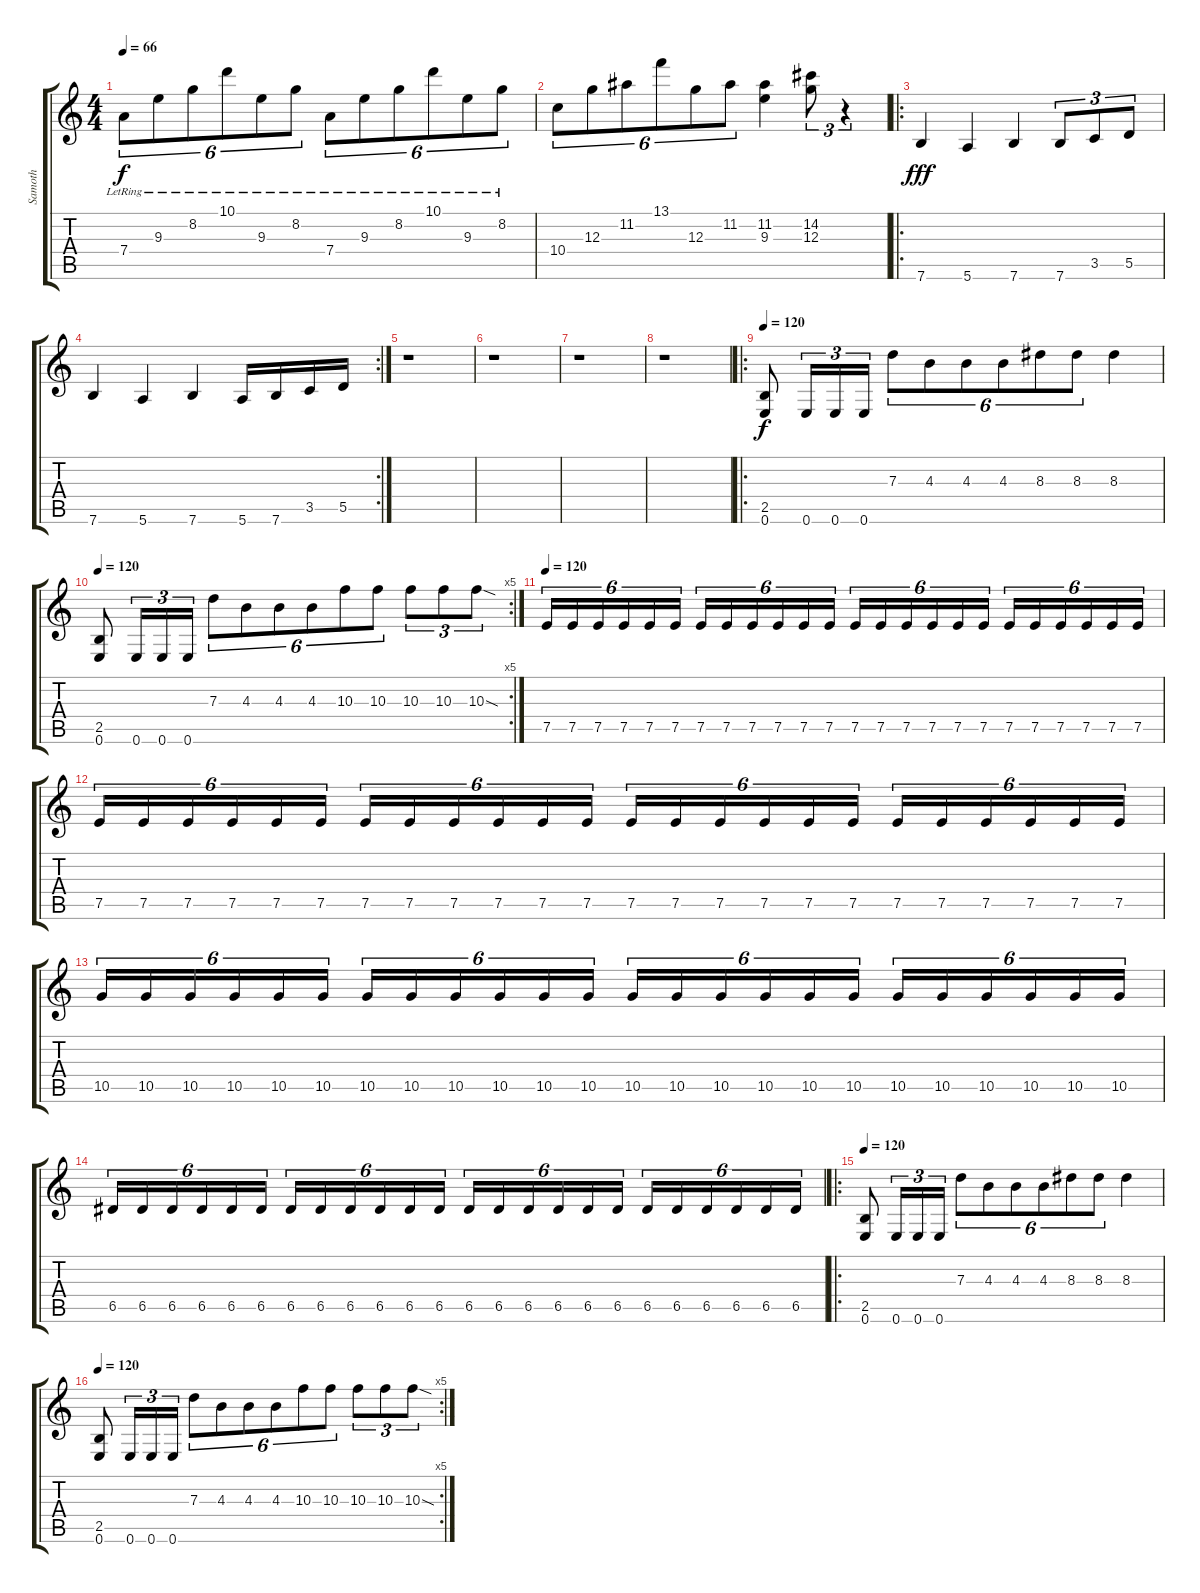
\track ("Samoth" "Samoth") {instrument distortionguitar}
\staff {score tabs}
\tuning (E4 B3 G3 D3 A2 E2) {hide}
\ts (4 4)
\tempo 66
\clef g2
\ks c
7.4{lr}.8{tu (6 4) dy f} 9.3{lr}.8{tu (6 4)} 8.2{lr}.8{tu (6 4)} 10.1{lr}.8{tu (6 4)} 9.3{lr}.8{tu (6 4)} 8.2{lr}.8{tu (6 4)} 7.4{lr}.8{tu (6 4)} 9.3{lr}.8{tu (6 4)} 8.2{lr}.8{tu (6 4)} 10.1{lr}.8{tu (6 4)} 9.3{lr}.8{tu (6 4)} 8.2{lr}.8{tu (6 4)} |
10.4.8{tu (6 4)} 12.3.8{tu (6 4)} 11.2.8{tu (6 4)} 13.1.8{tu (6 4)} 12.3.8{tu (6 4)} 11.2.8{tu (6 4)} (11.2 9.3).4 (14.2 12.3).8{tu (3 2)} r.4{tu (3 2)} |
\ro
7.6.4{dy fff} 5.6.4 7.6.4 7.6.8{tu (3 2)} 3.5.8{tu (3 2)} 5.5.8{tu (3 2)} |
\rc 2
7.6.4 5.6.4 7.6.4 5.6.16 7.6.16 3.5.16 5.5.16 |
r.1 |
r.1 |
r.1 |
r.1 |
\ro
\tempo 120
(2.5 0.6).8{dy f} 0.6.16{tu (3 2)} 0.6.16{tu (3 2)} 0.6.16{tu (3 2)} 7.3.8{tu (6 4)} 4.3.8{tu (6 4)} 4.3.8{tu (6 4)} 4.3.8{tu (6 4)} 8.3.8{tu (6 4)} 8.3.8{tu (6 4)} 8.3.4 |
\rc 5
\tempo 120
(2.5 0.6).8 0.6.16{tu (3 2)} 0.6.16{tu (3 2)} 0.6.16{tu (3 2)} 7.3.8{tu (6 4)} 4.3.8{tu (6 4)} 4.3.8{tu (6 4)} 4.3.8{tu (6 4)} 10.3.8{tu (6 4)} 10.3.8{tu (6 4)} 10.3.8{tu (3 2)} 10.3.8{tu (3 2)} 10.3{sod}.8{tu (3 2)} |
\tempo 120
7.5.16{tu (6 4)} 7.5.16{tu (6 4)} 7.5.16{tu (6 4)} 7.5.16{tu (6 4)} 7.5.16{tu (6 4)} 7.5.16{tu (6 4)} 7.5.16{tu (6 4)} 7.5.16{tu (6 4)} 7.5.16{tu (6 4)} 7.5.16{tu (6 4)} 7.5.16{tu (6 4)} 7.5.16{tu (6 4)} 7.5.16{tu (6 4)} 7.5.16{tu (6 4)} 7.5.16{tu (6 4)} 7.5.16{tu (6 4)} 7.5.16{tu (6 4)} 7.5.16{tu (6 4)} 7.5.16{tu (6 4)} 7.5.16{tu (6 4)} 7.5.16{tu (6 4)} 7.5.16{tu (6 4)} 7.5.16{tu (6 4)} 7.5.16{tu (6 4)} |
7.5.16{tu (6 4)} 7.5.16{tu (6 4)} 7.5.16{tu (6 4)} 7.5.16{tu (6 4)} 7.5.16{tu (6 4)} 7.5.16{tu (6 4)} 7.5.16{tu (6 4)} 7.5.16{tu (6 4)} 7.5.16{tu (6 4)} 7.5.16{tu (6 4)} 7.5.16{tu (6 4)} 7.5.16{tu (6 4)} 7.5.16{tu (6 4)} 7.5.16{tu (6 4)} 7.5.16{tu (6 4)} 7.5.16{tu (6 4)} 7.5.16{tu (6 4)} 7.5.16{tu (6 4)} 7.5.16{tu (6 4)} 7.5.16{tu (6 4)} 7.5.16{tu (6 4)} 7.5.16{tu (6 4)} 7.5.16{tu (6 4)} 7.5.16{tu (6 4)} |
10.5.16{tu (6 4)} 10.5.16{tu (6 4)} 10.5.16{tu (6 4)} 10.5.16{tu (6 4)} 10.5.16{tu (6 4)} 10.5.16{tu (6 4)} 10.5.16{tu (6 4)} 10.5.16{tu (6 4)} 10.5.16{tu (6 4)} 10.5.16{tu (6 4)} 10.5.16{tu (6 4)} 10.5.16{tu (6 4)} 10.5.16{tu (6 4)} 10.5.16{tu (6 4)} 10.5.16{tu (6 4)} 10.5.16{tu (6 4)} 10.5.16{tu (6 4)} 10.5.16{tu (6 4)} 10.5.16{tu (6 4)} 10.5.16{tu (6 4)} 10.5.16{tu (6 4)} 10.5.16{tu (6 4)} 10.5.16{tu (6 4)} 10.5.16{tu (6 4)} |
6.5.16{tu (6 4)} 6.5.16{tu (6 4)} 6.5.16{tu (6 4)} 6.5.16{tu (6 4)} 6.5.16{tu (6 4)} 6.5.16{tu (6 4)} 6.5.16{tu (6 4)} 6.5.16{tu (6 4)} 6.5.16{tu (6 4)} 6.5.16{tu (6 4)} 6.5.16{tu (6 4)} 6.5.16{tu (6 4)} 6.5.16{tu (6 4)} 6.5.16{tu (6 4)} 6.5.16{tu (6 4)} 6.5.16{tu (6 4)} 6.5.16{tu (6 4)} 6.5.16{tu (6 4)} 6.5.16{tu (6 4)} 6.5.16{tu (6 4)} 6.5.16{tu (6 4)} 6.5.16{tu (6 4)} 6.5.16{tu (6 4)} 6.5.16{tu (6 4)} |
\ro
\tempo 120
(2.5 0.6).8 0.6.16{tu (3 2)} 0.6.16{tu (3 2)} 0.6.16{tu (3 2)} 7.3.8{tu (6 4)} 4.3.8{tu (6 4)} 4.3.8{tu (6 4)} 4.3.8{tu (6 4)} 8.3.8{tu (6 4)} 8.3.8{tu (6 4)} 8.3.4 |
\rc 5
\tempo 120
(2.5 0.6).8 0.6.16{tu (3 2)} 0.6.16{tu (3 2)} 0.6.16{tu (3 2)} 7.3.8{tu (6 4)} 4.3.8{tu (6 4)} 4.3.8{tu (6 4)} 4.3.8{tu (6 4)} 10.3.8{tu (6 4)} 10.3.8{tu (6 4)} 10.3.8{tu (3 2)} 10.3.8{tu (3 2)} 10.3{sod}.8{tu (3 2)}
